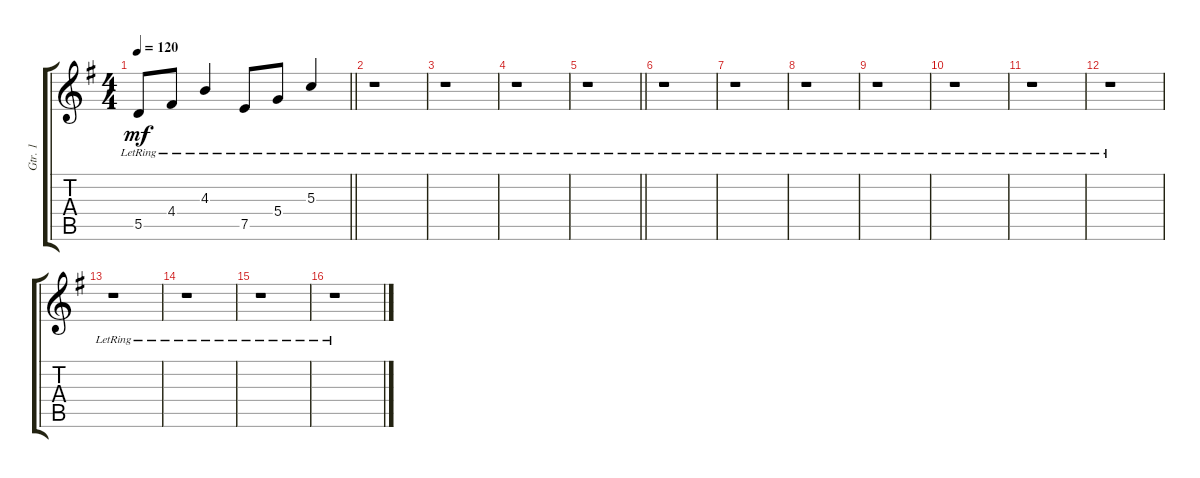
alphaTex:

\track ("Gtr. 1" "Gtr. 1") {instrument electricguitarclean}
\staff {score tabs}
\tuning (E4 B3 G3 D3 A2 E2) {hide}
\ts (4 4)
\tempo 120
\clef g2
\barLineRight lightlight
\ks g
5.5{lr}.8{dy mf beam merge} 4.4{lr}.8{beam merge} 4.3{lr}.4 7.5{lr}.8{beam merge} 5.4{lr}.8{beam merge} 5.3{lr}.4 |
r.1 |
r.1 |
r.1 |
\barLineRight lightlight
r.1 |
r.1 |
r.1 |
r.1 |
r.1 |
r.1 |
r.1 |
r.1 |
r.1 |
r.1 |
r.1 |
r.1
